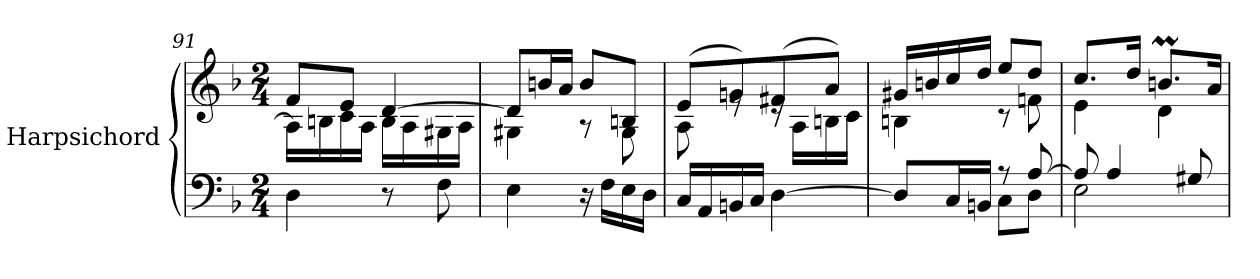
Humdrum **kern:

**kern	**kern
*part1	*part1
*staff2	*staff1
*I"Harpsichord	*
*I'Hch.	*
*clefF4	*clefG2
*k[b-]	*k[b-]
*M2/4	*M2/4
=91	=91
*	*^
4D\	8f/L	16A\LL]
.	.	16Bn\
.	8e/J	16c\
.	.	16A\JJ
8r	[4d/	16B\LL
.	.	16A\
8F\	.	16G#X\
.	.	16A\JJ
=92	=92	=92
4E\	8d/L]	4G#X\
.	16bn/L	.
.	16a/JJ	.
16r	8b/L	8r
16F\LL	.	.
16E\	8Bn/J	8G#\
16D\JJ	.	.
!!LO:LB:g=z	!!
=93	=93	=93
16C/LL	(8e/L	8A\
16AA/	.	.
16BBn/	8gn/)	8re
16C/JJ	.	.
[4D\	(8f#X/	16re
.	.	16A\LL
.	8a/J)	16Bn\
.	.	16c\JJ
=94	=94	=94
*^	*	*
8D/L]	4ryy	16g#X/LL	4Bn\
.	.	16bn/	.
16C/L	.	16cc/	.
16BBn/JJ	.	16dd/JJ	.
8r	8C\L	8ee/L	8r
[8A/	8D\J	8dd/J	8fn\
=95	=95	=95	=95
8A/]	2E\	8.cc/L	4e\
4A/	.	.	.
.	.	16dd/Jk	.
.	.	8.bnm/L	4d\
8G#X/	.	.	.
.	.	16a/Jk	.
*v	*v	*	*
*	*v	*v
=	=
*-	*-
